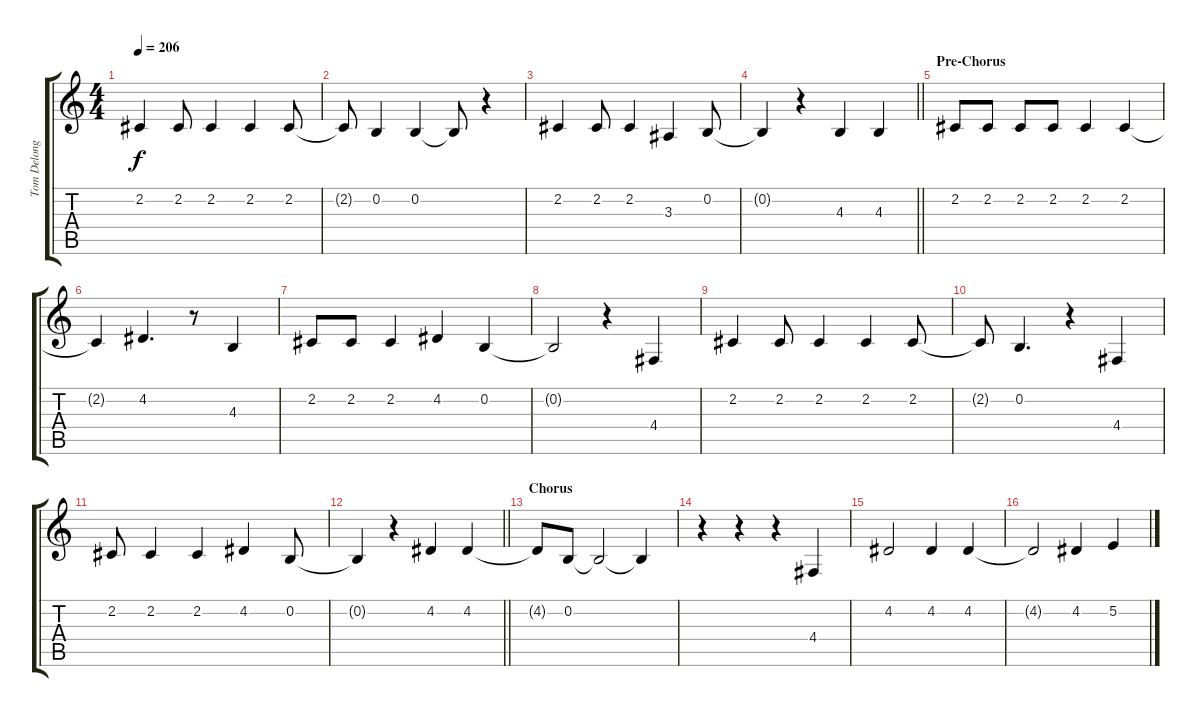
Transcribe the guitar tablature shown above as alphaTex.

\track ("Tom Delonge - Vocals" "Tom Delong") {instrument altosax}
\staff {score tabs}
\tuning (E4 B3 G3 D3 A2 E2) {hide}
\ts (4 4)
\tempo 206
\clef g2
\ks c
2.2.4{dy f} 2.2.8 2.2.4 2.2.4 2.2.8 |
2.2{t}.8 0.2.4 0.2.4 0.2{t}.8 r.4 |
2.2.4 2.2.8 2.2.4 3.3.4 0.2.8 |
\barLineRight lightlight
0.2{t}.4 r.4 4.3.4 4.3.4 |
\section ("" "Pre-Chorus")
2.2.8 2.2.8 2.2.8 2.2.8 2.2.4 2.2.4 |
2.2{t}.4 4.2.4{d} r.8 4.3.4 |
2.2.8 2.2.8 2.2.4 4.2.4 0.2.4 |
0.2{t}.2 r.4 4.4.4 |
2.2.4 2.2.8 2.2.4 2.2.4 2.2.8 |
2.2{t}.8 0.2.4{d} r.4 4.4.4 |
2.2.8 2.2.4 2.2.4 4.2.4 0.2.8 |
\barLineRight lightlight
0.2{t}.4 r.4 4.2.4 4.2.4 |
\section ("" "Chorus")
4.2{t}.8 0.2.8 0.2{t}.2 0.2{t}.4 |
r.4 r.4 r.4 4.4.4 |
4.2.2 4.2.4 4.2.4 |
4.2{t}.2 4.2.4 5.2.4
